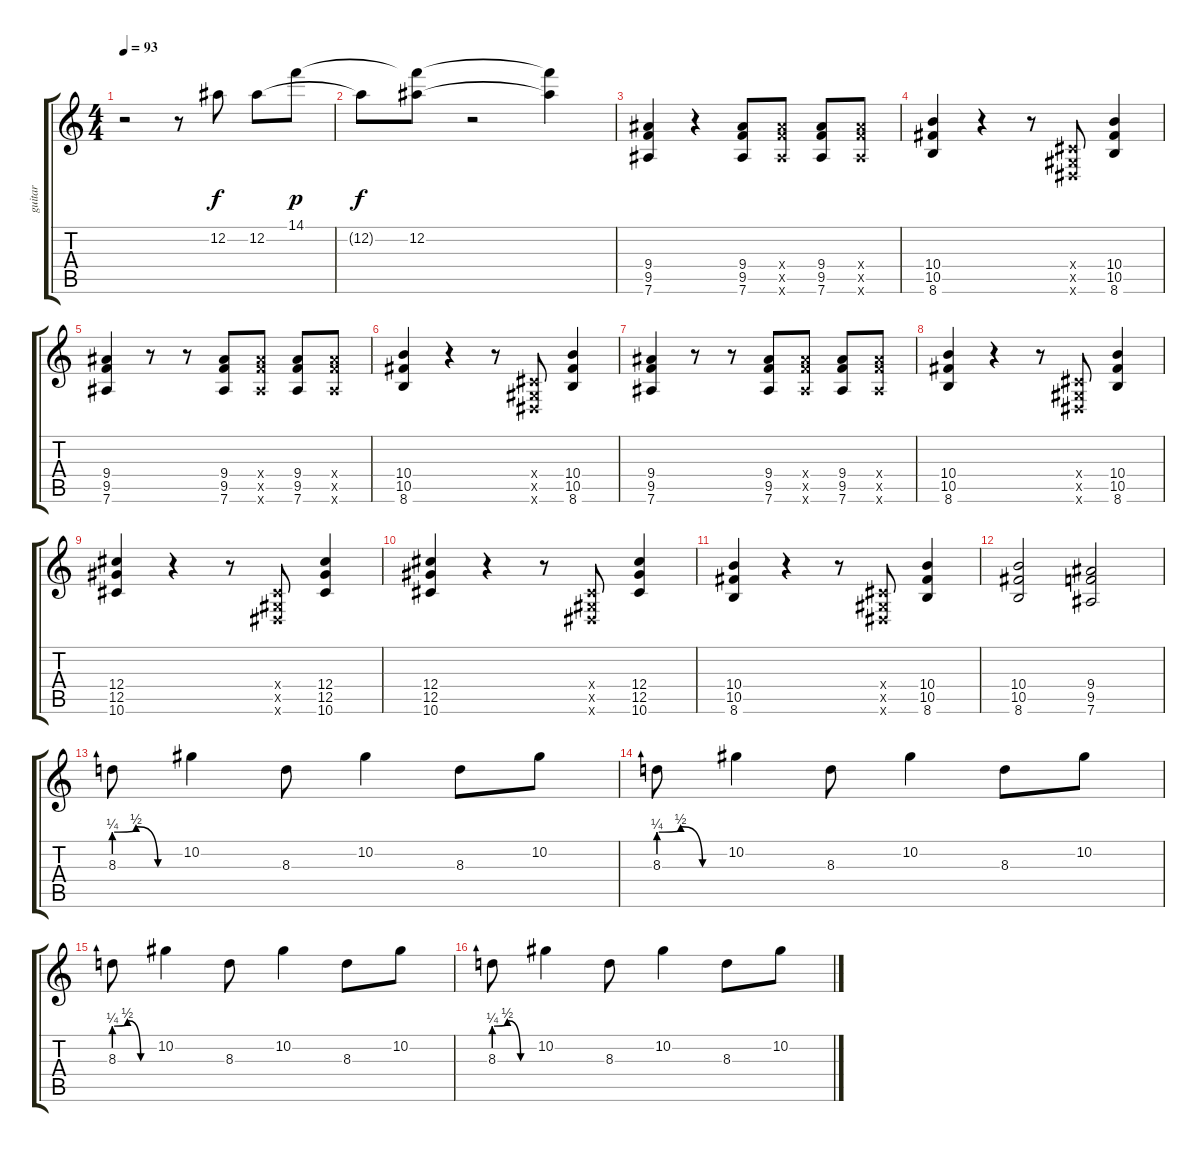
\track ("guitar " "guitar ") {instrument overdrivenguitar}
\staff {score tabs}
\tuning (Eb4 Bb3 Gb3 Db3 Ab2 Eb2) {hide}
\ts (4 4)
\tempo 93
\clef g2
\ks c
r.2{dy f} r.8 12.2.8 12.2.8 14.1.8{dy p} |
12.2{t}.8{dy f} (14.1{t} 12.2).8 r.2 (14.1{t} 12.2{t}).4 |
(9.4 9.5 7.6).4 r.4 (9.4 9.5 7.6).8 (9.4{x} 9.5{x} 7.6{x}).8 (9.4 9.5 7.6).8 (9.4{x} 9.5{x} 7.6{x}).8 |
(10.4 10.5 8.6).4 r.4 r.8 (0.4{x} 0.5{x} 0.6{x}).8 (10.4 10.5 8.6).4 |
(9.4 9.5 7.6).4 r.8 r.8 (9.4 9.5 7.6).8 (9.4{x} 9.5{x} 7.6{x}).8 (9.4 9.5 7.6).8 (9.4{x} 9.5{x} 7.6{x}).8 |
(10.4 10.5 8.6).4 r.4 r.8 (0.4{x} 0.5{x} 0.6{x}).8 (10.4 10.5 8.6).4 |
(9.4 9.5 7.6).4 r.8 r.8 (9.4 9.5 7.6).8 (9.4{x} 9.5{x} 7.6{x}).8 (9.4 9.5 7.6).8 (9.4{x} 9.5{x} 7.6{x}).8 |
(10.4 10.5 8.6).4 r.4 r.8 (0.4{x} 0.5{x} 0.6{x}).8 (10.4 10.5 8.6).4 |
(12.4 12.5 10.6).4 r.4 r.8 (0.4{x} 0.5{x} 0.6{x}).8 (12.4 12.5 10.6).4 |
(12.4 12.5 10.6).4 r.4 r.8 (0.4{x} 0.5{x} 0.6{x}).8 (12.4 12.5 10.6).4 |
(10.4 10.5 8.6).4 r.4 r.8 (0.4{x} 0.5{x} 0.6{x}).8 (10.4 10.5 8.6).4 |
(10.4 10.5 8.6).2 (9.4 9.5 7.6).2 |
8.3{be (custom 0 1 20 2 40 0 60 0)}.8 10.2.4 8.3.8 10.2.4 8.3.8 10.2.8 |
8.3{be (custom 0 1 20 2 40 0 60 0)}.8 10.2.4 8.3.8 10.2.4 8.3.8 10.2.8 |
8.3{be (custom 0 1 20 2 40 0 60 0)}.8 10.2.4 8.3.8 10.2.4 8.3.8 10.2.8 |
8.3{be (custom 0 1 20 2 40 0 60 0)}.8 10.2.4 8.3.8 10.2.4 8.3.8 10.2.8
